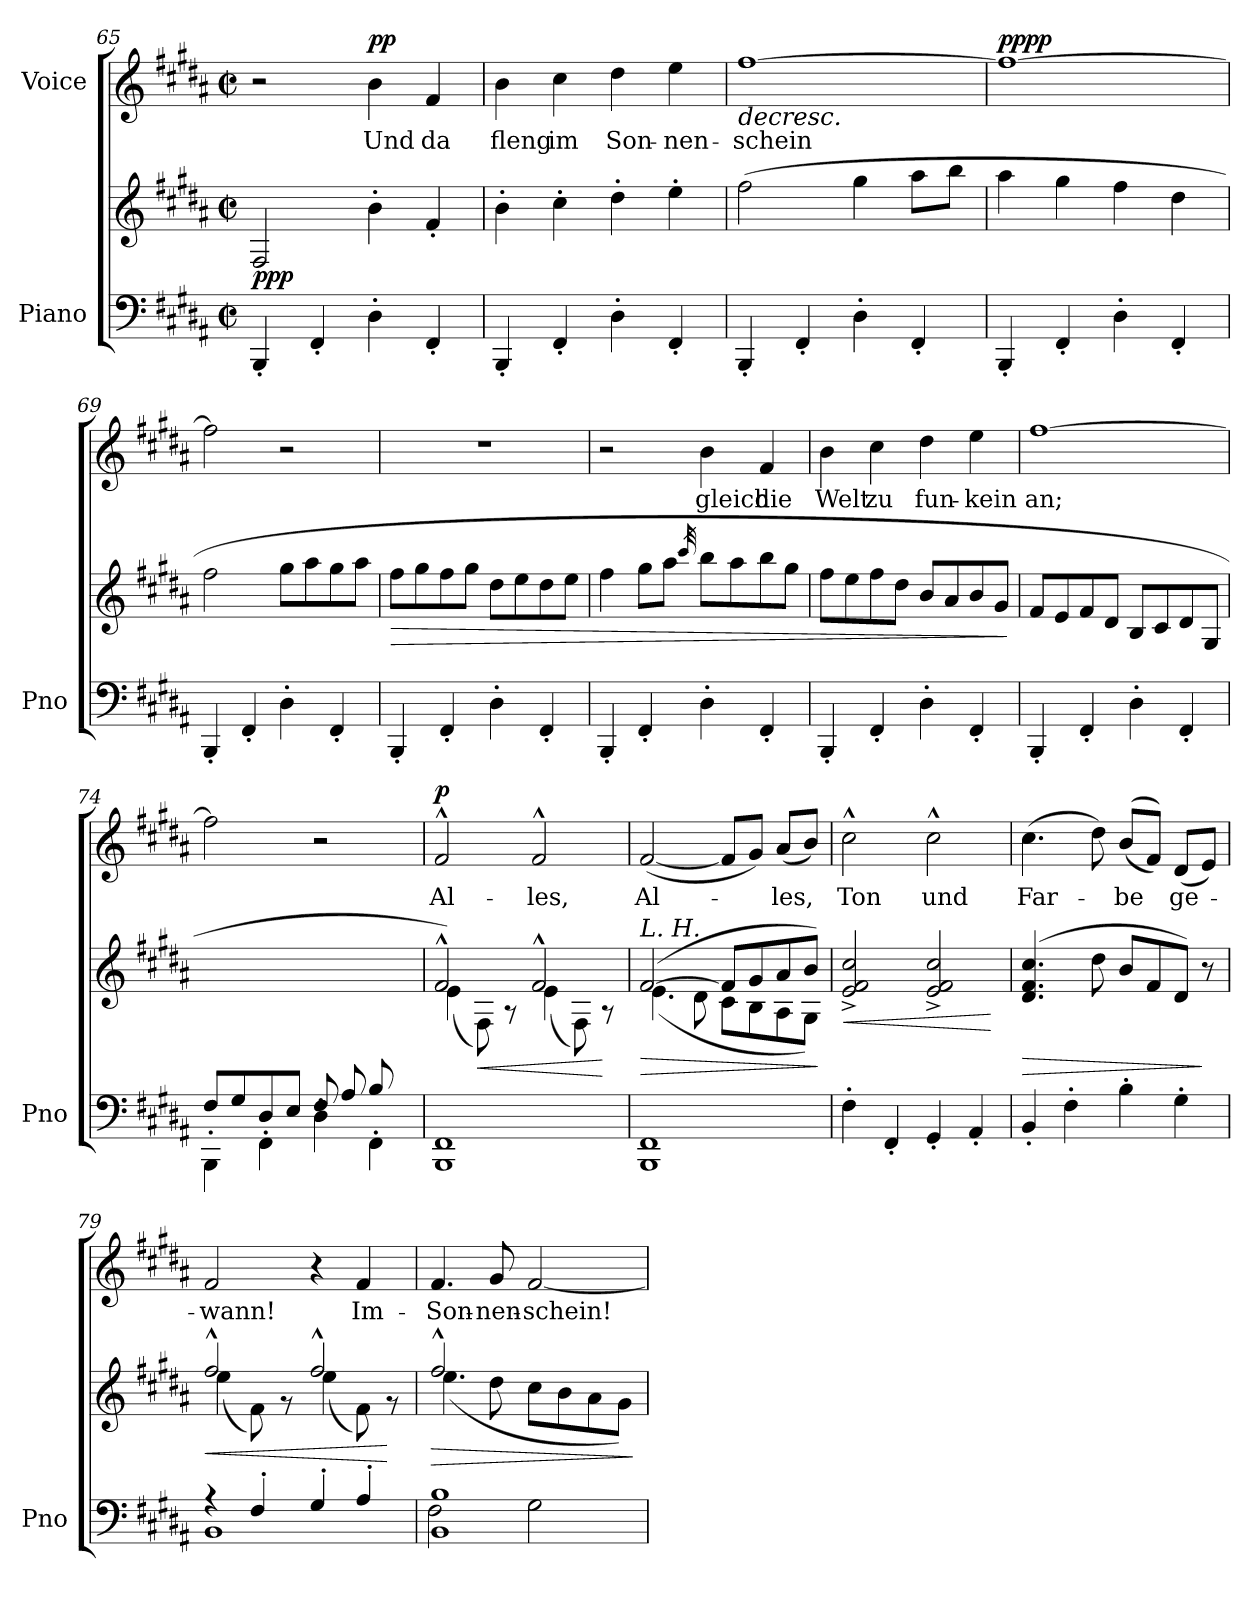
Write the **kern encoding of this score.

**kern	**kern	**dynam	**kern	**text	**dynam
*part2	*part2	*part2	*part1	*part1	*part1
*staff3	*staff2	*staff2/3	*staff1	*staff1	*staff1
*I"Piano	*	*	*I"Voice	*	*
*I'Pno	*	*	*	*	*
*clefF4	*clefG2	*	*clefG2	*	*
*k[f#c#g#d#a#]	*k[f#c#g#d#a#]	*	*k[f#c#g#d#a#]	*	*
*M2/2	*M2/2	*	*M2/2	*	*
*met(c|)	*met(c|)	*	*met(c|)	*	*
=65	=65	=65	=65	=65	=65
!	!	!LO:DY:b	!	!	!
4BBB'/	2F#/	ppp	2r	.	.
4FF#'/	.	.	.	.	.
!	!	!	!	!LO:LY:b	!LO:DY:a
4D#'\	4b'\	.	4b\	Und	pp
!	!	!	!	!LO:LY:b	!
4FF#'/	4f#'/	.	4f#/	da	.
=66	=66	=66	=66	=66	=66
!	!	!	!	!LO:LY:b	!
4BBB'/	4b'\	.	4b\	fleng	.
!	!	!	!	!LO:LY:b	!
4FF#'/	4cc#'\	.	4cc#\	im	.
!	!	!	!	!LO:LY:b	!
4D#'\	4dd#'\	.	4dd#\	Son-	.
!	!	!	!	!LO:LY:b	!
4FF#'/	4ee'\	.	4ee\	-nen-	.
!!LO:LB:g=z
=67	=67	=67	=67	=67	=67
!	!	!	!	!LO:LY:b	!LO:HP:b
4BBB'/	(2ff#\	.	[1ff#	-schein	>
4FF#'/	.	.	.	.	.
4D#'\	4gg#\	.	.	.	.
4FF#'/	8aa#\L	.	.	.	.
.	8bb\J	.	.	.	.
=68	=68	=68	=68	=68	=68
!	!	!	!	!	!LO:DY:a
4BBB'/	4aa#\	.	1ff#_	.	pppp
4FF#'/	4gg#\	.	.	.	.
4D#'\	4ff#\	.	.	.	.
4FF#'/	4dd#\	.	.	.	.
.	.	.	.	.	]
=69	=69	=69	=69	=69	=69
4BBB'/	2ff#\	.	2ff#\]	.	.
4FF#'/	.	.	.	.	.
4D#'\	8gg#\L	.	2r	.	.
.	8aa#\	.	.	.	.
4FF#'/	8gg#\	.	.	.	.
.	8aa#\J	.	.	.	.
=70	=70	=70	=70	=70	=70
!	!	!LO:HP:b	!	!	!
4BBB'/	8ff#\L	>	1r	.	.
.	8gg#\	.	.	.	.
4FF#'/	8ff#\	.	.	.	.
.	8gg#\J	.	.	.	.
4D#'\	8dd#\L	.	.	.	.
.	8ee\	.	.	.	.
4FF#'/	8dd#\	.	.	.	.
.	8ee\J	.	.	.	.
=71	=71	=71	=71	=71	=71
4BBB'/	4ff#\	.	2r	.	.
4FF#'/	8gg#\L	.	.	.	.
.	8aa#\J	.	.	.	.
.	32qccc#/	.	.	.	.
!	!	!	!	!LO:LY:b	!
4D#'\	8bb\L	.	4b\	gleich	.
.	8aa#\	.	.	.	.
!	!	!	!	!LO:LY:b	!
4FF#'/	8bb\	.	4f#/	die	.
.	8gg#\J	.	.	.	.
!!LO:LB:g=z
=72	=72	=72	=72	=72	=72
!	!	!	!	!LO:LY:b	!
4BBB'/	8ff#\L	.	4b\	Welt	.
.	8ee\	.	.	.	.
!	!	!	!	!LO:LY:b	!
4FF#'/	8ff#\	.	4cc#\	zu	.
.	8dd#\J	.	.	.	.
!	!	!	!	!LO:LY:b	!
4D#'\	8b/L	.	4dd#\	fun-	.
.	8a#/	.	.	.	.
!	!	!	!	!LO:LY:b	!
4FF#'/	8b/	.	4ee\	-kein	.
.	8g#/J	.	.	.	.
.	.	]	.	.	.
=73	=73	=73	=73	=73	=73
!	!	!	!	!LO:LY:b	!
4BBB'/	8f#/L	.	[1ff#	an;	.
.	8e/	.	.	.	.
4FF#'/	8f#/	.	.	.	.
.	8d#/J	.	.	.	.
4D#'\	8B/L	.	.	.	.
.	8c#/	.	.	.	.
4FF#'/	8d#/	.	.	.	.
.	8G#/J	.	.	.	.
=74	=74	=74	=74	=74	=74
*^	*	*	*	*	*
*	*^	*	*	*	*	*
8F#/L	1ryy	4BBB'\	2..ryy	.	2ff#\]	.	.
8G#/	.	.	.	.	.	.	.
8D#/	.	4FF#'\	.	.	.	.	.
8E/J	.	.	.	.	.	.	.
8F#/L	.	4D#'\	.	.	2r	.	.
8A#/	.	.	.	.	.	.	.
8B/	.	4FF#'\	.	.	.	.	.
8ryy	.	.	8d#\J	.	.	.	.
*v	*v	*v	*	*	*	*	*
=75	=75	=75	=75	=75	=75
*	*^	*	*	*	*
!	!	!	!	!	!LO:LY:b	!LO:DY:a
1BBB 1FF#	2f#^^/)	(>4e\	.	2f#^^/	Al-	p
!	!	!	!LO:HP:b	!	!	!
.	.	8F#\)	<	.	.	.
.	.	8r	.	.	.	.
!	!	!	!	!	!LO:LY:b	!
.	2f#^^/	(>4e\	.	2f#^^/	-les,	.
.	.	8F#\)	.	.	.	.
.	.	8r	[	.	.	.
=76	=76	=76	=76	=76	=76	=76
!	!LO:TX:a:i:t=L. H.	!	!	!	!	!
!	!	!	!LO:HP:b	!	!LO:LY:b	!
1BBB 1FF#	([2f#/	(4.e\	>	([2f#/	Al-	.
.	.	8d#\	.	.	.	.
.	8f#/L]	8c#\L	.	8f#/L]	.	.
.	8g#/	8B\	.	8g#/J)	.	.
!	!	!	!	!	!LO:LY:b	!
.	8a#/	8A#\	.	(8a#/L	-les,	.
.	8b/J)	8G#\J)	.	8b/J)	.	.
*	*v	*v	*	*	*	*
.	.	]	.	.	.
!!LO:LB:g=z
=77	=77	=77	=77	=77	=77
!	!	!LO:HP:b	!	!LO:LY:b	!
4F#'\	2e/^ 2f#/^ 2cc#/^	<	2cc#^^\	Ton	.
4FF#'/	.	.	.	.	.
!	!	!	!	!LO:LY:b	!
4GG#'/	2e/^ 2f#/^ 2cc#/^	.	2cc#^^\	und	.
4AA#'/	.	.	.	.	.
.	.	[	.	.	.
=78	=78	=78	=78	=78	=78
!	!	!LO:HP:b	!	!LO:LY:b	!
4BB'/	(4.d#/ 4.f#/ 4.cc#/	>	(4.cc#\	Far-	.
4F#'\	.	.	.	.	.
.	8dd#\	.	8dd#\)	.	.
!	!	!	!	!LO:LY:b	!
4B'\	8b/L	.	((8b/L	-be	.
.	8f#/	.	8f#/J))	.	.
!	!	!	!	!LO:LY:b	!
4G#'\	8d#/J)	.	(8d#/L	ge-	.
.	8r	]	8e/J)	.	.
=79	=79	=79	=79	=79	=79
*^	*	*	*	*	*
!	!	!	!LO:HP:b	!	!LO:LY:b	!
*	*	*^	*	*	*	*
4r	1BB	2ff#^^/	(>4ee\	<	2f#/	-wann!	.
4F#'/	.	.	8f#\)	.	.	.	.
.	.	.	8r	.	.	.	.
4G#'/	.	2ff#^^/	(>4ee\	.	4r	.	.
!	!	!	!	!	!	!LO:LY:b	!
4A#'/	.	.	8f#\)	.	4f#/	Im-	.
.	.	.	8r	[	.	.	.
=80	=80	=80	=80	=80	=80	=80	=80
!	!	!	!	!LO:HP:b	!	!LO:LY:b	!
1BB 1B	2F#\	2ff#^^/	(4.ee\	>	4.f#/	Son-	.
!	!	!	!	!	!	!LO:LY:b	!
.	.	.	8dd#\	.	8g#/	-nen-	.
!	!	!	!	!	!	!LO:LY:b	!
.	2G#\	2ryy	8cc#\L	.	[2f#/	-schein!	.
.	.	.	8b\	.	.	.	.
.	.	.	8a#\	.	.	.	.
.	.	.	8g#\J)	.	.	.	.
*v	*v	*	*	*	*	*	*
*	*v	*v	*	*	*	*
.	.	]	.	.	.
=	=	=	=	=	=
*-	*-	*-	*-	*-	*-
